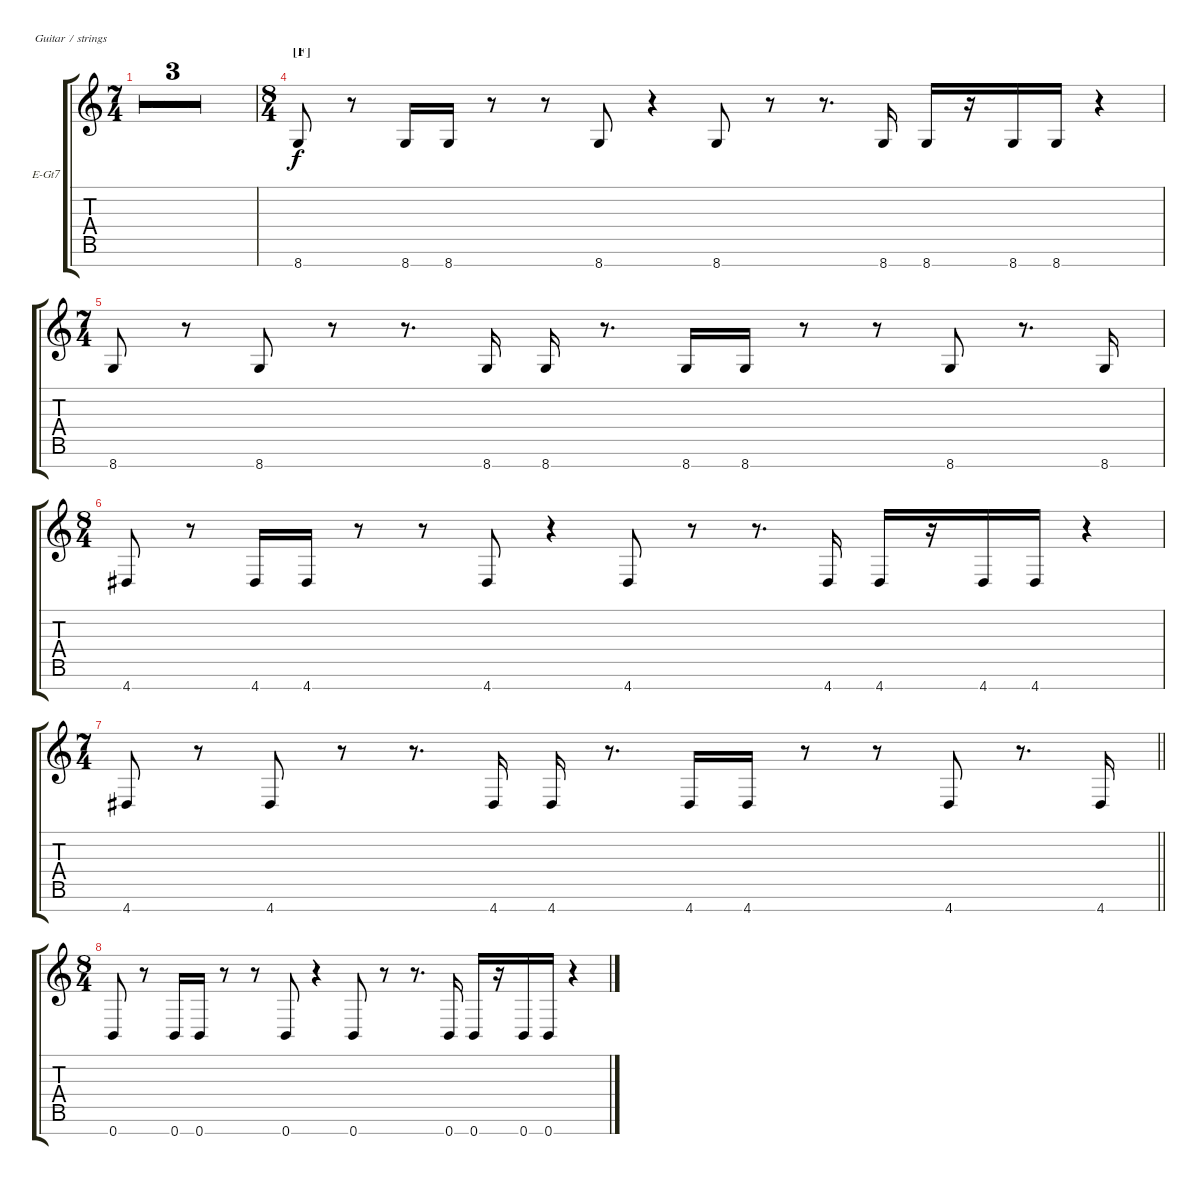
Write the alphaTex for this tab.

\bracketExtendMode groupsimilarinstruments
\firstSystemTrackNameOrientation horizontal
\otherSystemsTrackNameOrientation horizontal
\track ("Guitar 2" "E-Gt7") {multiBarRest instrument distortionguitar}
\staff {score tabs}
\tuning (E4 B3 G3 D3 A2 E2 B1)
\ts (7 4)
\tempo 170
\clef g2
\ks c
r.1{dy f} r.2{d} |
\ts (8 4)
r.1 r.1 |
\rc 2
\ts (7 4)
\barLineRight lightlight
r.1 r.2{d} |
\ts (8 4)
\section ("F" "")
8.7.8{beam split} r.8{beam split} 8.7.16 8.7.16 r.8 r.8 8.7.8 r.4 8.7.8{beam split} r.8 r.8{d} 8.7.16 8.7.16 r.16 8.7.16 8.7.16 r.4 |
\ts (7 4)
8.7.8{beam split} r.8 8.7.8{beam split} r.8 r.8{d} 8.7.16 8.7.16{beam split} r.8{d beam split} 8.7.16 8.7.16 r.8 r.8 8.7.8{beam split} r.8{d} 8.7.16 |
\ts (8 4)
4.7.8{beam split} r.8{beam split} 4.7.16 4.7.16 r.8 r.8 4.7.8 r.4 4.7.8{beam split} r.8 r.8{d} 4.7.16 4.7.16 r.16 4.7.16 4.7.16 r.4 |
\ts (7 4)
\barLineRight lightlight
4.7.8{beam split} r.8 4.7.8{beam split} r.8 r.8{d} 4.7.16 4.7.16{beam split} r.8{d} 4.7.16 4.7.16 r.8 r.8 4.7.8{beam split} r.8{d} 4.7.16 |
\ts (8 4)
0.7.8{beam split} r.8 0.7.16 0.7.16 r.8 r.8 0.7.8 r.4 0.7.8{beam split} r.8 r.8{d} 0.7.16 0.7.16 r.16 0.7.16 0.7.16 r.4
